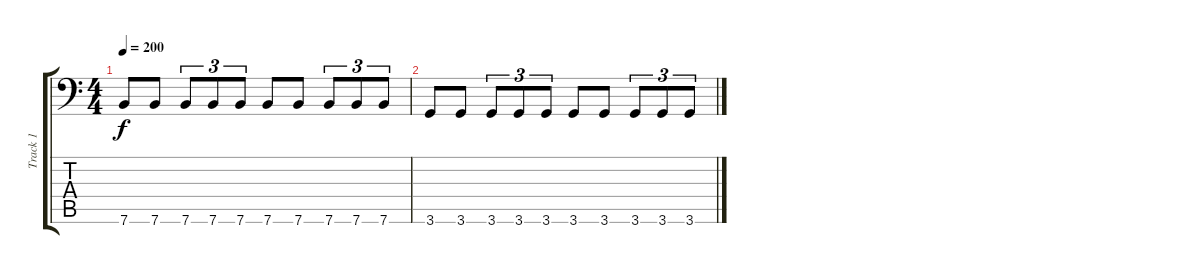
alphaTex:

\track ("Track 1" "Track 1") {instrument slapbass2}
\staff {score tabs}
\tuning (E4 B3 G3 D3 A2 E1) {hide}
\ts (4 4)
\tempo 200
\clef f4
\ks c
7.6.8{dy f} 7.6.8 7.6.8{tu (3 2)} 7.6.8{tu (3 2)} 7.6.8{tu (3 2)} 7.6.8 7.6.8 7.6.8{tu (3 2)} 7.6.8{tu (3 2)} 7.6.8{tu (3 2)} |
3.6.8 3.6.8 3.6.8{tu (3 2)} 3.6.8{tu (3 2)} 3.6.8{tu (3 2)} 3.6.8 3.6.8 3.6.8{tu (3 2)} 3.6.8{tu (3 2)} 3.6.8{tu (3 2)}
